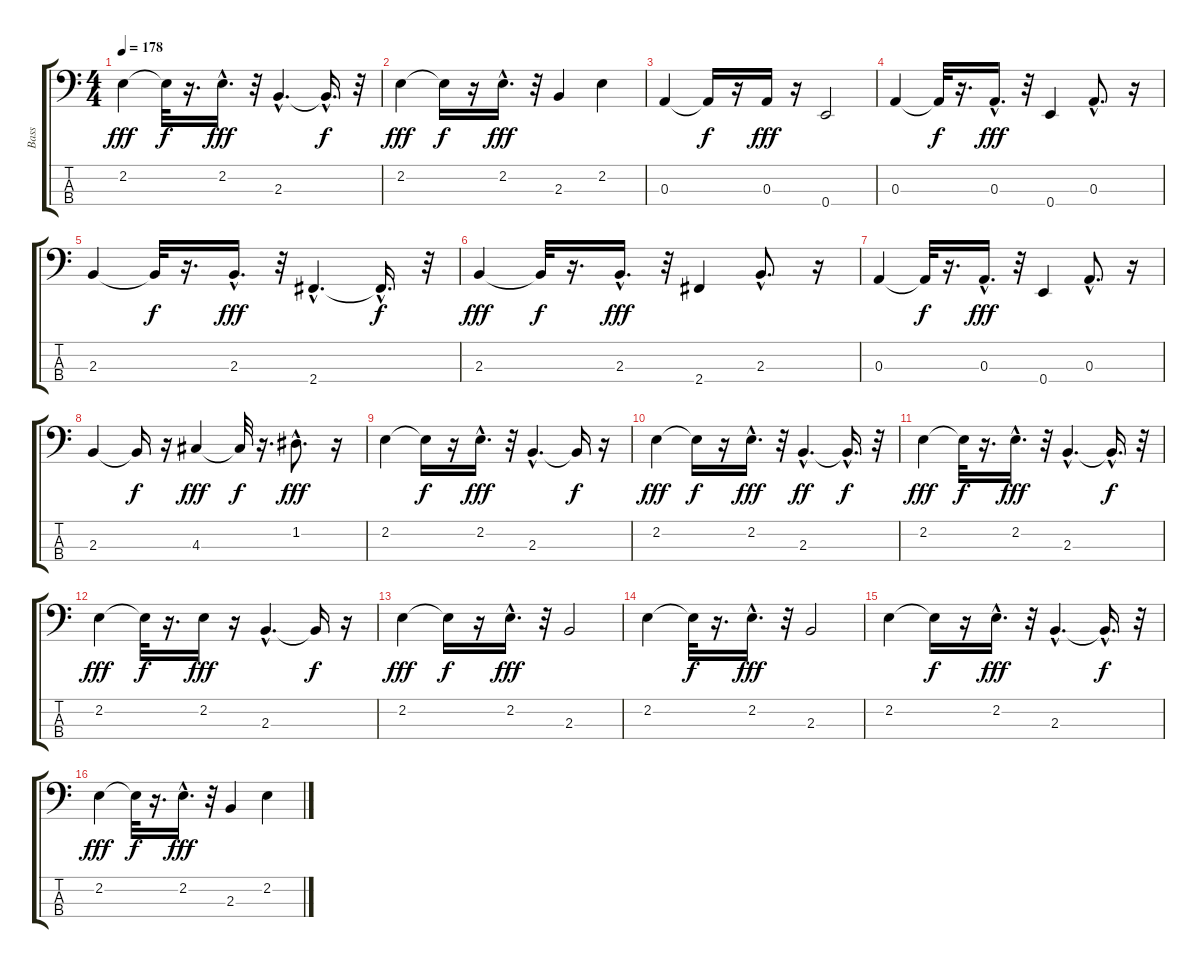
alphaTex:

\track ("Bass" "Bass") {instrument electricbassfinger}
\staff {score tabs}
\tuning (G2 D2 A1 E1) {hide}
\ts (4 4)
\tempo 178
\clef f4
\ks c
2.2.4{dy fff} 2.2{t}.32{dy f} r.16{d} 2.2{hac}.16{d dy fff} r.32 2.3{hac}.4{d} 2.3{hac t}.16{d dy f} r.32 |
2.2.4{dy fff} 2.2{t}.16{dy f} r.16 2.2{hac}.16{d dy fff} r.32 2.3.4 2.2.4 |
0.3.4 0.3{t}.16{dy f} r.16 0.3.16{dy fff} r.16 0.4.2 |
0.3.4 0.3{t}.32{dy f} r.16{d} 0.3{hac}.16{d dy fff} r.32 0.4.4 0.3{hac}.8{d} r.16 |
2.3.4 2.3{t}.32{dy f} r.16{d} 2.3{hac}.16{d dy fff} r.32 2.4{hac}.4{d} 2.4{hac t}.16{d dy f} r.32 |
2.3.4{dy fff} 2.3{t}.32{dy f} r.16{d} 2.3{hac}.16{d dy fff} r.32 2.4.4 2.3{hac}.8{d} r.16 |
0.3.4 0.3{t}.32{dy f} r.16{d} 0.3{hac}.16{d dy fff} r.32 0.4.4 0.3{hac}.8{d} r.16 |
2.3.4 2.3{t}.16{dy f} r.16 4.3.4{dy fff} 4.3{t}.32{dy f} r.16{d} 1.2{hac}.8{d dy fff} r.16 |
2.2.4 2.2{t}.16{dy f} r.16 2.2{hac}.16{d dy fff} r.32 2.3{hac}.4{d} 2.3{t}.16{dy f} r.16 |
2.2.4{dy fff} 2.2{t}.16{dy f} r.16 2.2{hac}.16{d dy fff} r.32 2.3{hac}.4{d dy ff} 2.3{hac t}.16{d dy f} r.32 |
2.2.4{dy fff} 2.2{t}.32{dy f} r.16{d} 2.2{hac}.16{d dy fff} r.32 2.3{hac}.4{d} 2.3{hac t}.16{d dy f} r.32 |
2.2.4{dy fff} 2.2{t}.32{dy f} r.16{d} 2.2.16{dy fff} r.16 2.3{hac}.4{d} 2.3{t}.16{dy f} r.16 |
2.2.4{dy fff} 2.2{t}.16{dy f} r.16 2.2{hac}.16{d dy fff} r.32 2.3.2 |
2.2.4 2.2{t}.32{dy f} r.16{d} 2.2{hac}.16{d dy fff} r.32 2.3.2 |
2.2.4 2.2{t}.16{dy f} r.16 2.2{hac}.16{d dy fff} r.32 2.3{hac}.4{d} 2.3{hac t}.16{d dy f} r.32 |
2.2.4{dy fff} 2.2{t}.32{dy f} r.16{d} 2.2{hac}.16{d dy fff} r.32 2.3.4 2.2.4
